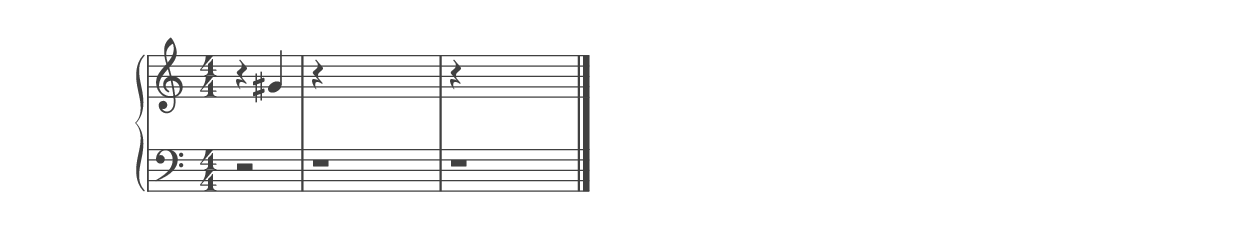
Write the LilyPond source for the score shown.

%% ----------------------------------------------------------------------------
%% Generated on: 2019 January 05
%% Note Name: G4#
%% Octave: 4
%% Clef: treble
%% Filename: 083-48-4-treble-G4#
%% ----------------------------------------------------------------------------

\version "2.19.82"

\include "../piano_note_colors.ly"

\header {
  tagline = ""
}

upper = {
  \clef treble
  \numericTimeSignature
  % treble note
  r4 gis'4
  % treble octave (hidden)
  r4 \hideNotes gis4 gis'4 gis''4
  % treble octave (hidden) repeat
  \unHideNotes
  r4 \hideNotes gis4 gis'4 gis''4
  \bar "|."
}

lower = {
  \clef bass
  \numericTimeSignature
  % bass note in color
  r2
  % bass octave (hidden)
  r1
  % bass octave (hidden) repeat
  \unHideNotes
  r1
}

\score {
  \new PianoStaff <<
    \context Score
    \applyContext #(override-color-for-all-grobs default-black)
    \time 4/4
    \partial 2
    \new Staff = upper { \upper }
    \new Staff = lower { \lower }
  >>
  \layout { }
  \midi { }
}